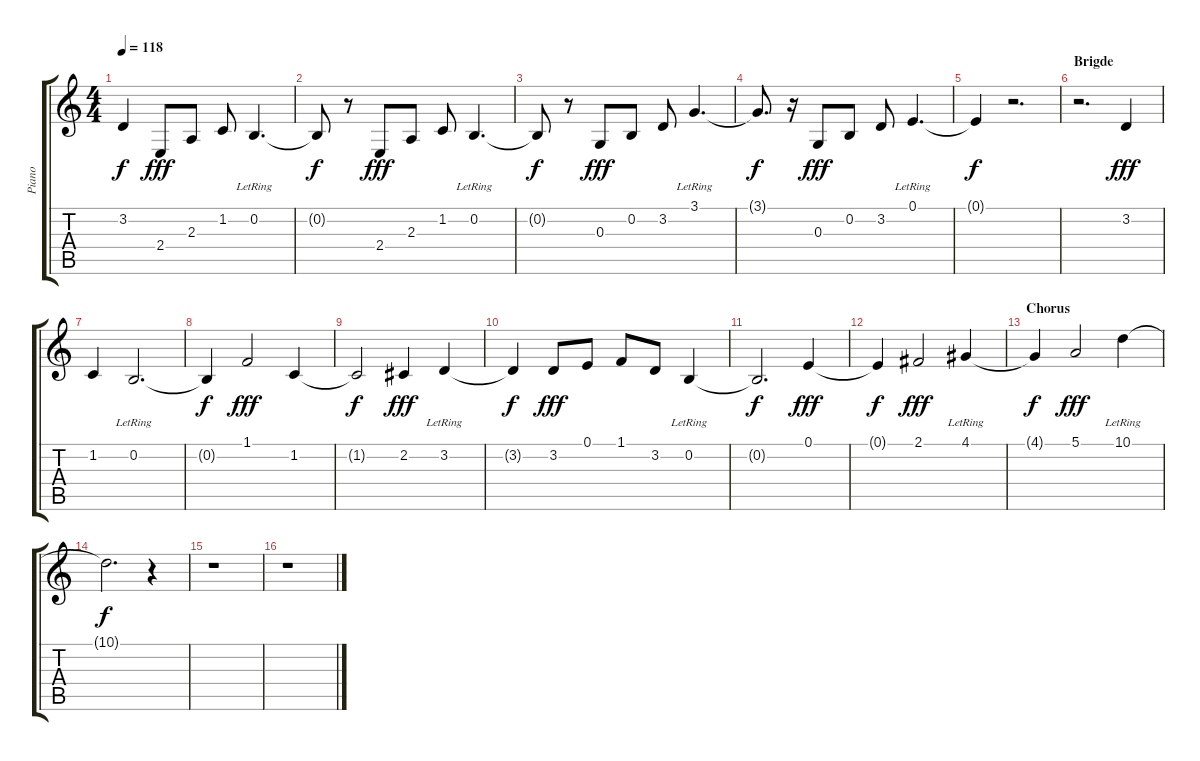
\track ("Piano" "Piano") {instrument acousticgrandpiano}
\staff {score tabs}
\tuning (E4 B3 G3 D3 A2 E2) {hide}
\ts (4 4)
\tempo 118
\clef g2
\ks c
3.2{t}.4{dy f} 2.4.8{dy fff} 2.3.8 1.2.8 0.2{lr}.4{d} |
0.2{t}.8{dy f} r.8 2.4.8{dy fff} 2.3.8 1.2.8 0.2{lr}.4{d} |
0.2{t}.8{dy f} r.8 0.3.8{dy fff} 0.2.8 3.2.8 3.1{lr}.4{d} |
3.1{t}.8{d dy f} r.16 0.3.8{dy fff} 0.2.8 3.2.8 0.1{lr}.4{d} |
0.1{t}.4{dy f} r.2{d} |
\section ("" "Brigde")
r.2{d} 3.2.4{dy fff} |
1.2.4 0.2{lr}.2{d} |
0.2{t}.4{dy f} 1.1.2{dy fff} 1.2.4 |
1.2{t}.2{dy f} 2.2.4{dy fff} 3.2{lr}.4 |
3.2{t}.4{dy f} 3.2.8{dy fff} 0.1.8 1.1.8 3.2.8 0.2{lr}.4 |
0.2{t}.2{d dy f} 0.1.4{dy fff} |
0.1{t}.4{dy f} 2.1.2{dy fff} 4.1{lr}.4 |
\section ("" "Chorus")
4.1{t}.4{dy f} 5.1.2{dy fff} 10.1{lr}.4 |
10.1{t}.2{d dy f} r.4 |
r.1 |
r.1
